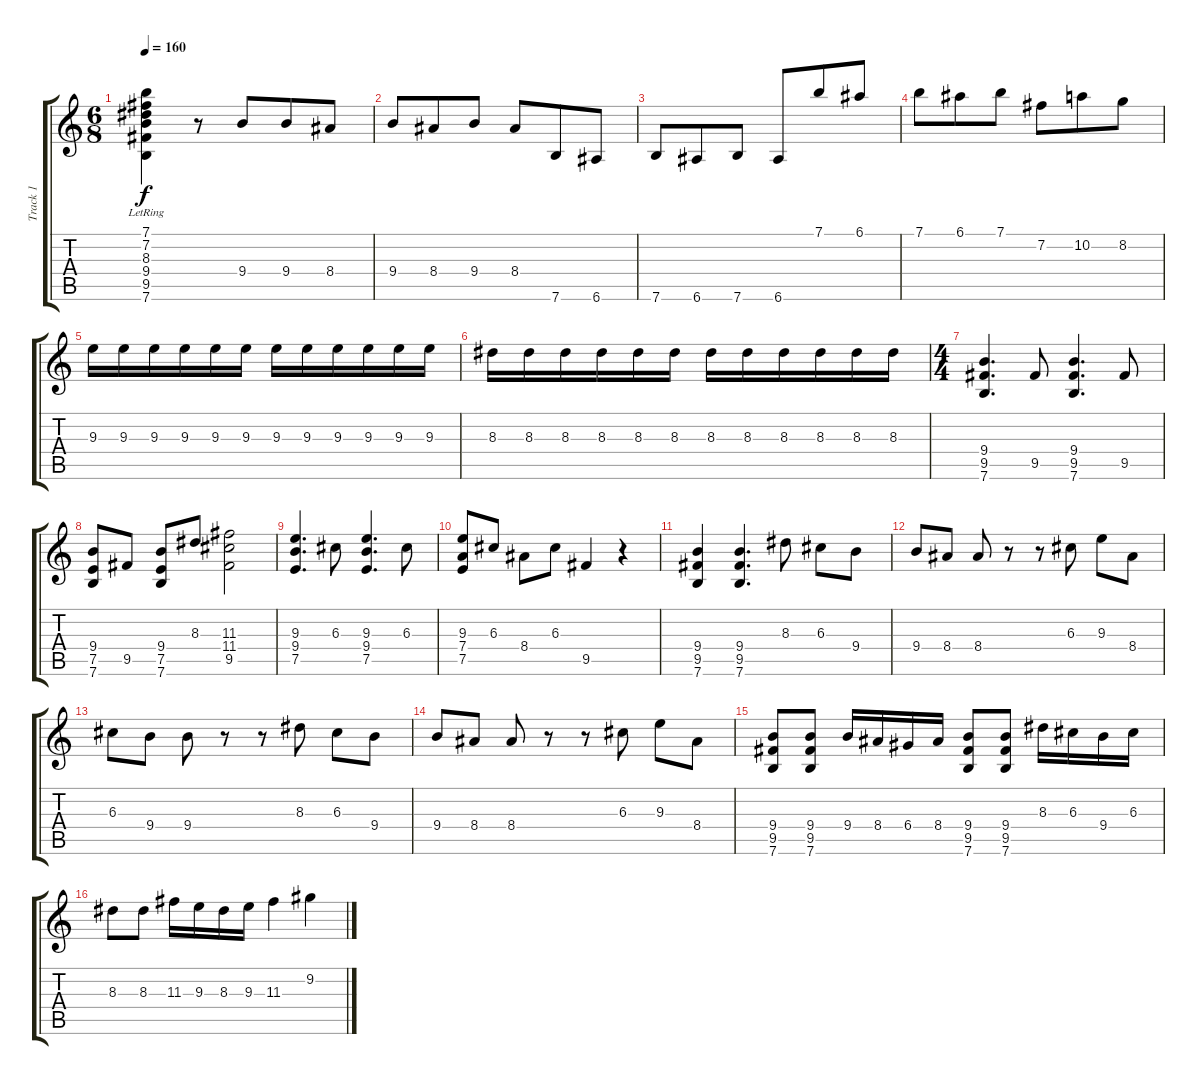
\track ("Track 1" "Track 1") {instrument acousticguitarsteel}
\staff {score tabs}
\tuning (E4 B3 G3 D3 A2 E2) {hide}
\ts (6 8)
\tempo 160
\clef g2
\ks c
(7.1{lr} 7.2{lr} 8.3{lr} 9.4{lr} 9.5{lr} 7.6{lr}).4{dy f} r.8 9.4.8 9.4.8 8.4.8 |
9.4.8 8.4.8 9.4.8 8.4.8 7.6.8 6.6.8 |
7.6.8 6.6.8 7.6.8 6.6.8 7.1.8 6.1.8 |
7.1.8 6.1.8 7.1.8 7.2.8 10.2.8 8.2.8 |
9.3.16 9.3.16 9.3.16 9.3.16 9.3.16 9.3.16 9.3.16 9.3.16 9.3.16 9.3.16 9.3.16 9.3.16 |
8.3.16 8.3.16 8.3.16 8.3.16 8.3.16 8.3.16 8.3.16 8.3.16 8.3.16 8.3.16 8.3.16 8.3.16 |
\ts (4 4)
(9.4 9.5 7.6).4{d} 9.5.8 (9.4 9.5 7.6).4{d} 9.5.8 |
(9.4 7.5 7.6).8 9.5.8 (9.4 7.5 7.6).8 8.3.8 (11.3 11.4 9.5).2 |
(9.3 9.4 7.5).4{d} 6.3.8 (9.3 9.4 7.5).4{d} 6.3.8 |
(9.3 7.4 7.5).8 6.3.8 8.4.8 6.3.8 9.5.4 r.4 |
(9.4 9.5 7.6).4 (9.4 9.5 7.6).4{d} 8.3.8 6.3.8 9.4.8 |
9.4.8 8.4.8 8.4.8 r.8 r.8 6.3.8 9.3.8 8.4.8 |
6.3.8 9.4.8 9.4.8 r.8 r.8 8.3.8 6.3.8 9.4.8 |
9.4.8 8.4.8 8.4.8 r.8 r.8 6.3.8 9.3.8 8.4.8 |
(9.4 9.5 7.6).8 (9.4 9.5 7.6).8 9.4.16 8.4.16 6.4.16 8.4.16 (9.4 9.5 7.6).8 (9.4 9.5 7.6).8 8.3.16 6.3.16 9.4.16 6.3.16 |
8.3.8 8.3.8 11.3.16 9.3.16 8.3.16 9.3.16 11.3.4 9.2.4
